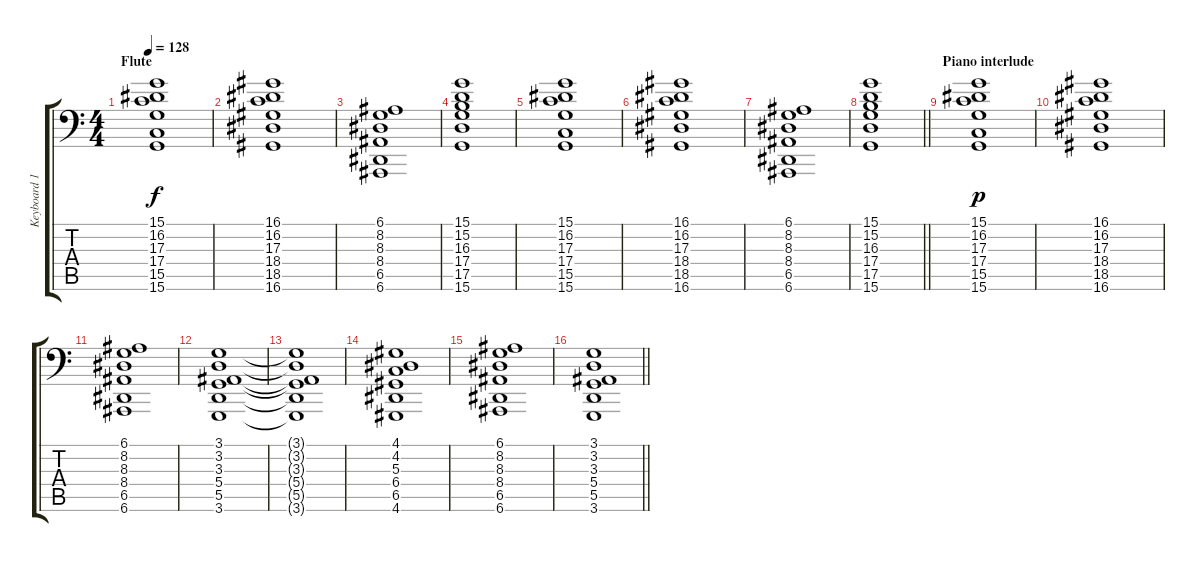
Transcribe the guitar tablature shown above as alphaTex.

\track ("Keyboard 1" "Keyboard 1") {instrument stringensemble1}
\staff {score tabs}
\tuning (E3 B2 G2 D2 A1 E1) {hide}
\ts (4 4)
\section ("" "Flute")
\tempo 128
\clef f4
\ks c
(15.1 16.2 17.3 17.4 15.5 15.6).1{dy f} |
(16.1 16.2 17.3 18.4 18.5 16.6).1 |
(6.1 8.2 8.3 8.4 6.5 6.6).1 |
(15.1 15.2 16.3 17.4 17.5 15.6).1 |
(15.1 16.2 17.3 17.4 15.5 15.6).1 |
(16.1 16.2 17.3 18.4 18.5 16.6).1 |
(6.1 8.2 8.3 8.4 6.5 6.6).1 |
\barLineRight lightlight
(15.1 15.2 16.3 17.4 17.5 15.6).1 |
\section ("" "Piano interlude")
(15.1 16.2 17.3 17.4 15.5 15.6).1{dy p} |
(16.1 16.2 17.3 18.4 18.5 16.6).1 |
(6.1 8.2 8.3 8.4 6.5 6.6).1 |
(3.1 3.2 3.3 5.4 5.5 3.6).1 |
(3.1{t} 3.2{t} 3.3{t} 5.4{t} 5.5{t} 3.6{t}).1 |
(4.1 4.2 5.3 6.4 6.5 4.6).1 |
(6.1 8.2 8.3 8.4 6.5 6.6).1 |
\barLineRight lightlight
(3.1 3.2 3.3 5.4 5.5 3.6).1
